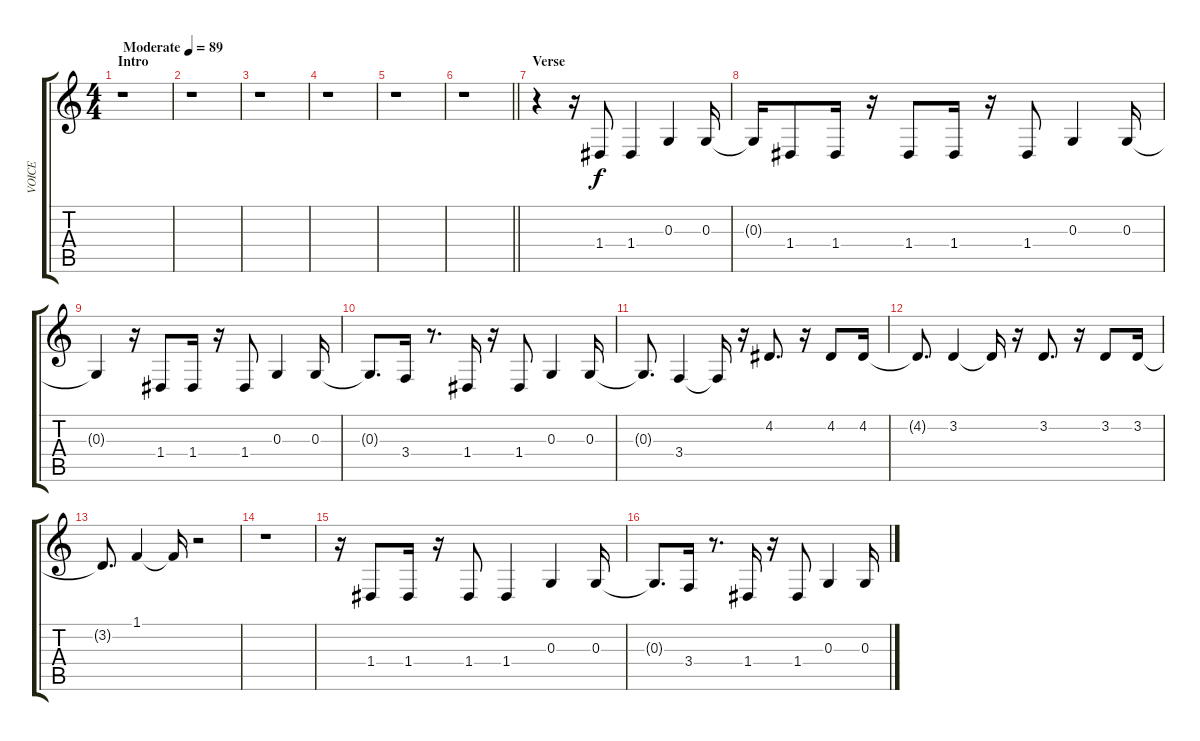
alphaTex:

\track ("VOICE" "VOICE") {instrument flute}
\staff {score tabs}
\tuning (E4 B3 G3 D3 A2 E2) {hide}
\ts (4 4)
\section ("" "Intro")
\tempo (89 "Moderate")
\clef g2
\ks c
r.1{dy f instrument flute} |
r.1 |
r.1 |
r.1 |
r.1 |
\barLineRight lightlight
r.1 |
\section ("" "Verse")
r.4 r.16 1.4.8 1.4.4 0.3.4 0.3.16 |
0.3{t}.16 1.4.8 1.4.16 r.16 1.4.8 1.4.16 r.16 1.4.8 0.3.4 0.3.16 |
0.3{t}.4 r.16 1.4.8 1.4.16 r.16 1.4.8 0.3.4 0.3.16 |
0.3{t}.8{d} 3.4.16 r.8{d} 1.4.16 r.16 1.4.8 0.3.4 0.3.16 |
0.3{t}.8{d} 3.4.4 3.4{t}.16 r.16 4.2.8{d} r.16 4.2.8 4.2.16 |
4.2{t}.8{d} 3.2.4 3.2{t}.16 r.16 3.2.8{d} r.16 3.2.8 3.2.16 |
3.2{t}.8{d} 1.1.4 1.1{t}.16 r.2 |
r.1 |
r.16 1.4.8 1.4.16 r.16 1.4.8 1.4.4 0.3.4 0.3.16 |
0.3{t}.8{d} 3.4.16 r.8{d} 1.4.16 r.16 1.4.8 0.3.4 0.3.16
